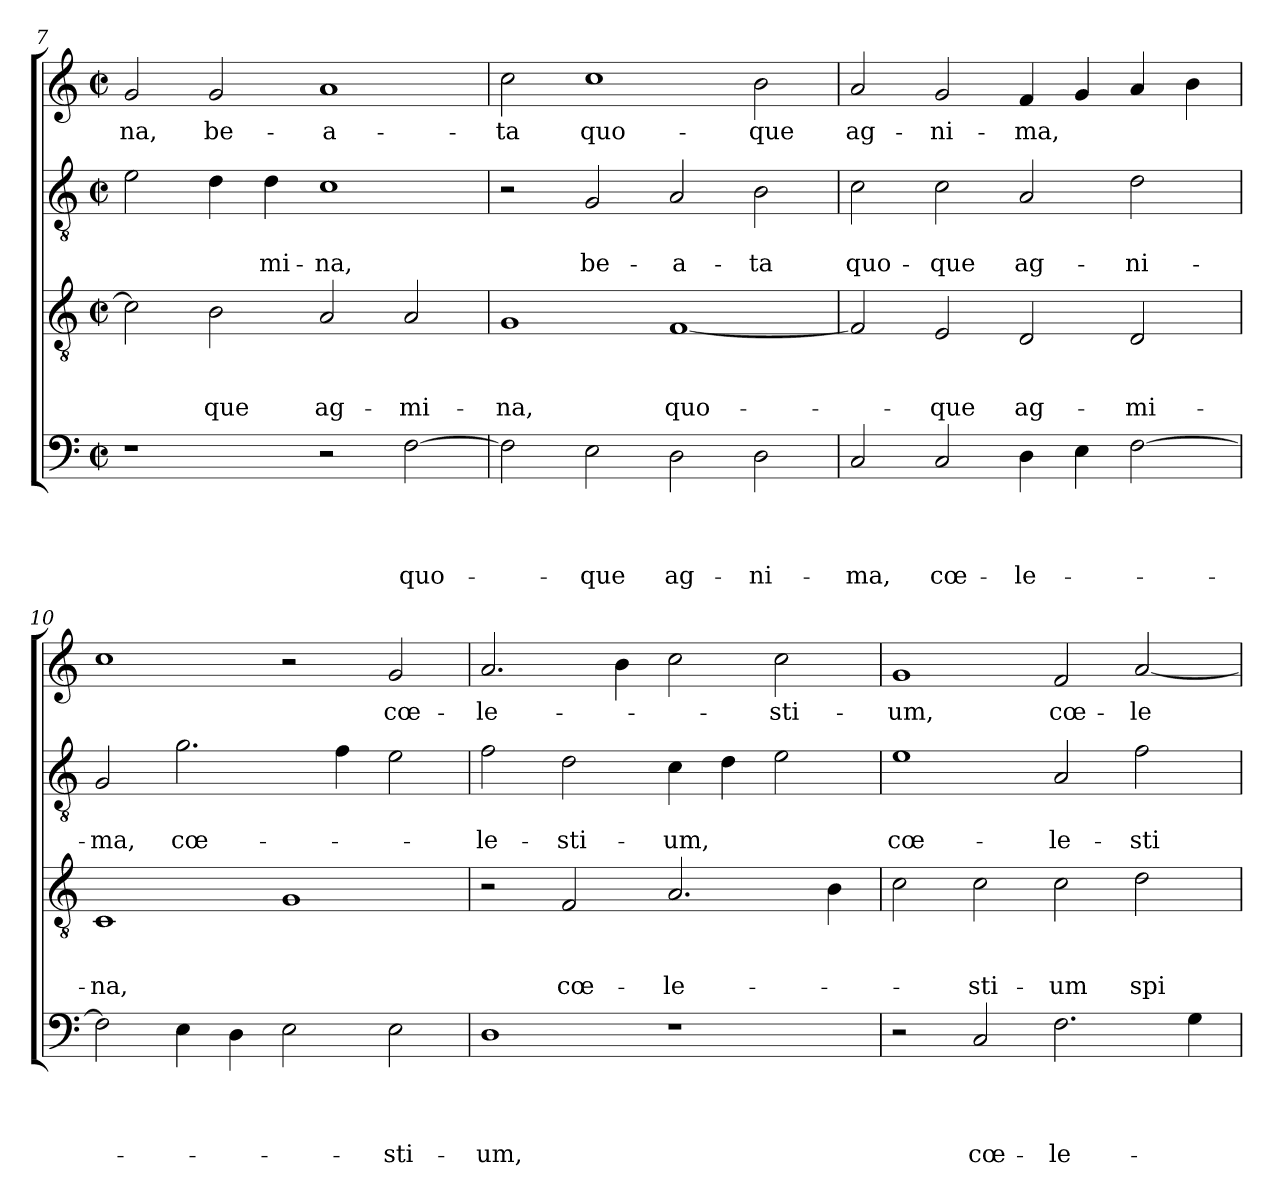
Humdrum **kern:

**kern	**text	**text	**text	**text	**kern	**text	**text	**text	**kern	**text	**text	**kern	**text
*part4	*part4	*part4	*part4	*part4	*part3	*part3	*part3	*part3	*part2	*part2	*part2	*part1	*part1
*staff4	*staff4	*staff4	*staff4	*staff4	*staff3	*staff3	*staff3	*staff3	*staff2	*staff2	*staff2	*staff1	*staff1
*clefF4	*	*	*	*	*clefGv2	*	*	*	*clefGv2	*	*	*clefG2	*
*k[]	*	*	*	*	*k[]	*	*	*	*k[]	*	*	*k[]	*
*C:	*	*	*	*	*C:	*	*	*	*C:	*	*	*C:	*
*M2/2	*	*	*	*	*M2/2	*	*	*	*M2/2	*	*	*M2/2	*
*met(c|)	*	*	*	*	*met(c|)	*	*	*	*met(c|)	*	*	*met(c|)	*
=7	=7	=7	=7	=7	=7	=7	=7	=7	=7	=7	=7	=7	=7
!	!	!	!	!	!	!	!	!	!	!	!	!	!LO:LY:b
1r	.	.	.	.	2c\]	.	.	.	2e\	.	.	2g/	-na,
!	!	!	!	!	!	!	!	!LO:LY:b	!	!	!	!	!LO:LY:b
.	.	.	.	.	2B\	.	.	-que	4d\	.	.	2g/	be-
!	!	!	!	!	!	!	!	!	!	!	!LO:LY:b	!	!
.	.	.	.	.	.	.	.	.	4d\	.	-mi-	.	.
!	!	!	!	!	!	!	!	!LO:LY:b	!	!	!LO:LY:b	!	!LO:LY:b
2r	.	.	.	.	2A/	.	.	ag-	1c	.	-na,	1a	-a-
!	!	!	!	!LO:LY:b	!	!	!	!LO:LY:b	!	!	!	!	!
[2F\	.	.	.	quo-	2A/	.	.	-mi-	.	.	.	.	.
=8	=8	=8	=8	=8	=8	=8	=8	=8	=8	=8	=8	=8	=8
!	!	!	!	!	!	!	!	!LO:LY:b	!	!	!	!	!LO:LY:b
2F\]	.	.	.	.	1G	.	.	-na,	2r	.	.	2cc\	-ta
!	!	!	!	!LO:LY:b	!	!	!	!	!	!	!LO:LY:b	!	!LO:LY:b
2E\	.	.	.	-que	.	.	.	.	2G/	.	be-	1cc	quo-
!	!	!	!	!LO:LY:b	!	!	!	!LO:LY:b	!	!	!LO:LY:b	!	!
2D\	.	.	.	ag-	[1F	.	.	quo-	2A/	.	-a-	.	.
!	!	!	!	!LO:LY:b	!	!	!	!	!	!	!LO:LY:b	!	!LO:LY:b
2D\	.	.	.	-ni-	.	.	.	.	2B\	.	-ta	2b\	-que
=9	=9	=9	=9	=9	=9	=9	=9	=9	=9	=9	=9	=9	=9
!	!	!	!	!LO:LY:b	!	!	!	!	!	!	!LO:LY:b	!	!LO:LY:b
2C/	.	.	.	-ma,	2F/]	.	.	.	2c\	.	quo-	2a/	ag-
!	!	!	!	!LO:LY:b	!	!	!	!LO:LY:b	!	!	!LO:LY:b	!	!LO:LY:b
2C/	.	.	.	cœ-	2E/	.	.	-que	2c\	.	-que	2g/	-ni-
!	!	!	!	!LO:LY:b	!	!	!	!LO:LY:b	!	!	!LO:LY:b	!	!LO:LY:b
4D\	.	.	.	-le-	2D/	.	.	ag-	2A/	.	ag-	4f/	-ma,
4E\	.	.	.	.	.	.	.	.	.	.	.	4g/	.
!	!	!	!	!	!	!	!	!LO:LY:b	!	!	!LO:LY:b	!	!
[2F\	.	.	.	.	2D/	.	.	-mi-	2d\	.	-ni-	4a/	.
.	.	.	.	.	.	.	.	.	.	.	.	4b\	.
=10	=10	=10	=10	=10	=10	=10	=10	=10	=10	=10	=10	=10	=10
!	!	!	!	!	!	!	!	!LO:LY:b	!	!	!LO:LY:b	!	!
2F\]	.	.	.	.	1C	.	.	-na,	2G/	.	-ma,	1cc	.
!	!	!	!	!	!	!	!	!	!	!	!LO:LY:b	!	!
4E\	.	.	.	.	.	.	.	.	2.g\	.	cœ-	.	.
4D\	.	.	.	.	.	.	.	.	.	.	.	.	.
2E\	.	.	.	.	1G	.	.	.	.	.	.	2r	.
.	.	.	.	.	.	.	.	.	4f\	.	.	.	.
!	!	!	!	!LO:LY:b	!	!	!	!	!	!	!	!	!LO:LY:b
2E\	.	.	.	-sti-	.	.	.	.	2e\	.	.	2g/	cœ-
!!LO:LB:g=z
=11	=11	=11	=11	=11	=11	=11	=11	=11	=11	=11	=11	=11	=11
!	!	!	!	!LO:LY:b	!	!	!	!	!	!	!LO:LY:b	!	!LO:LY:b
1D	.	.	.	-um,	2r	.	.	.	2f\	.	-le-	2.a/	-le-
!	!	!	!	!	!	!	!	!LO:LY:b	!	!	!LO:LY:b	!	!
.	.	.	.	.	2F/	.	.	cœ-	2d\	.	-sti-	.	.
.	.	.	.	.	.	.	.	.	.	.	.	4b\	.
!	!	!	!	!	!	!	!	!LO:LY:b	!	!	!LO:LY:b	!	!
1r	.	.	.	.	2.A/	.	.	-le-	4c\	.	-um,	2cc\	.
.	.	.	.	.	.	.	.	.	4d\	.	.	.	.
!	!	!	!	!	!	!	!	!	!	!	!	!	!LO:LY:b
.	.	.	.	.	.	.	.	.	2e\	.	.	2cc\	-sti-
.	.	.	.	.	4B\	.	.	.	.	.	.	.	.
=12	=12	=12	=12	=12	=12	=12	=12	=12	=12	=12	=12	=12	=12
!	!	!	!	!	!	!	!	!	!	!	!LO:LY:b	!	!LO:LY:b
2r	.	.	.	.	2c\	.	.	.	1e	.	cœ-	1g	-um,
!	!	!	!	!LO:LY:b	!	!	!	!LO:LY:b	!	!	!	!	!
2C/	.	.	.	cœ-	2c\	.	.	-sti-	.	.	.	.	.
!	!	!	!	!LO:LY:b	!	!	!	!LO:LY:b	!	!	!LO:LY:b	!	!LO:LY:b
2.F\	.	.	.	-le-	2c\	.	.	-um	2A/	.	-le-	2f/	cœ-
!	!	!	!	!	!	!	!	!LO:LY:b	!	!	!LO:LY:b	!	!LO:LY:b
.	.	.	.	.	2d\	.	.	spi-	2f\	.	-sti-	[2a/	-le-
4G\	.	.	.	.	.	.	.	.	.	.	.	.	.
=	=	=	=	=	=	=	=	=	=	=	=	=	=
*-	*-	*-	*-	*-	*-	*-	*-	*-	*-	*-	*-	*-	*-
